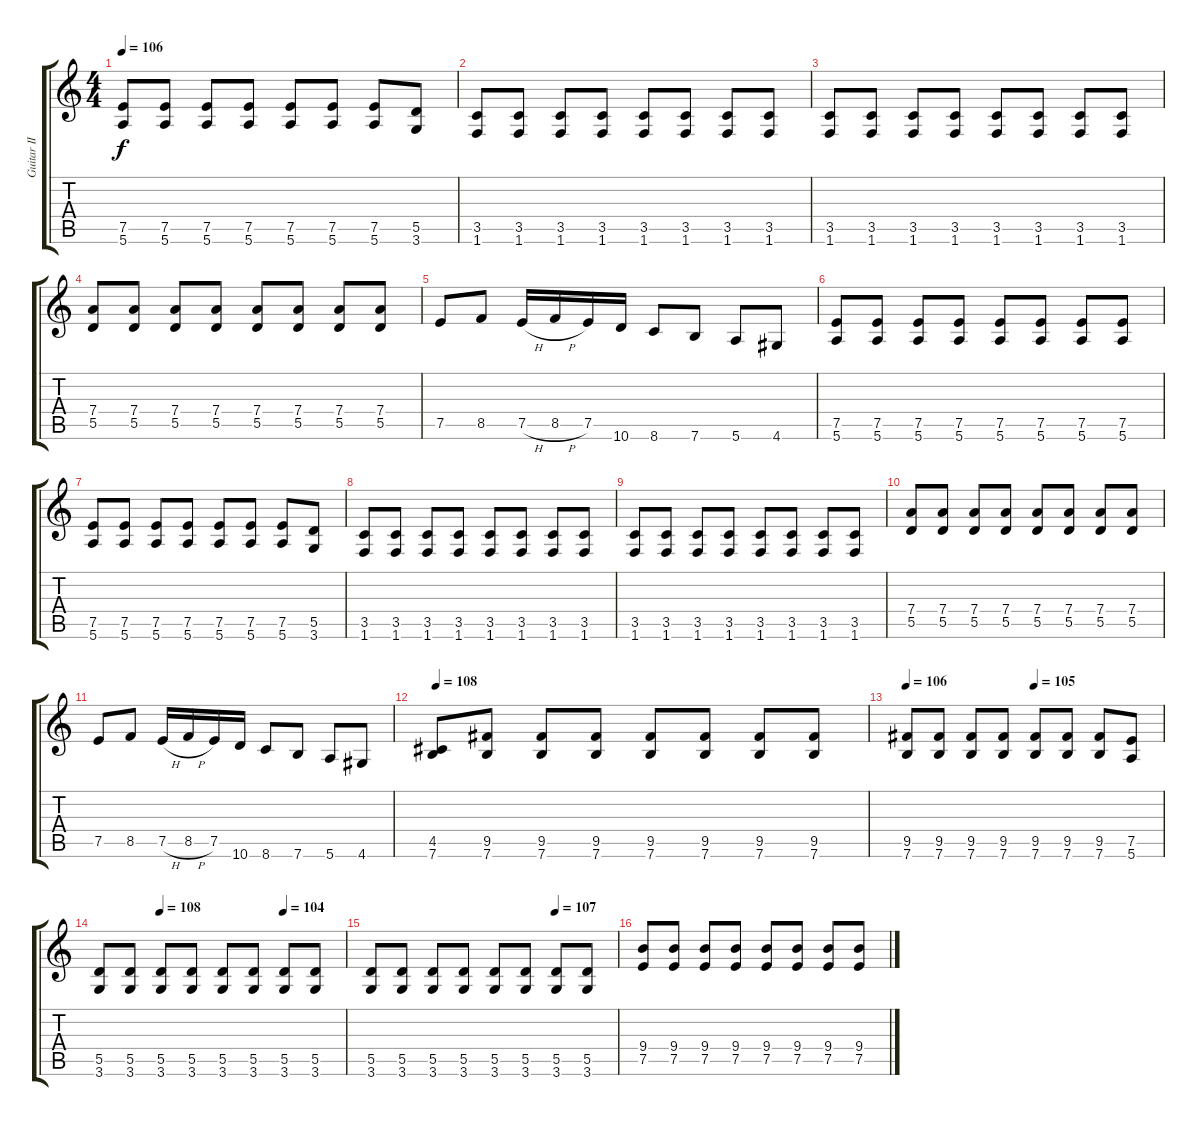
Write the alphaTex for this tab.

\track ("Guitar II" "Guitar II") {instrument distortionguitar}
\staff {score tabs}
\tuning (E4 B3 G3 D3 A2 E2) {hide}
\ts (4 4)
\tempo 106
\clef g2
\ks c
(7.5 5.6).8{dy f} (7.5 5.6).8 (7.5 5.6).8 (7.5 5.6).8 (7.5 5.6).8 (7.5 5.6).8 (7.5 5.6).8 (5.5 3.6).8 |
(3.5 1.6).8 (3.5 1.6).8 (3.5 1.6).8 (3.5 1.6).8 (3.5 1.6).8 (3.5 1.6).8 (3.5 1.6).8 (3.5 1.6).8 |
(3.5 1.6).8 (3.5 1.6).8 (3.5 1.6).8 (3.5 1.6).8 (3.5 1.6).8 (3.5 1.6).8 (3.5 1.6).8 (3.5 1.6).8 |
(7.4 5.5).8 (7.4 5.5).8 (7.4 5.5).8 (7.4 5.5).8 (7.4 5.5).8 (7.4 5.5).8 (7.4 5.5).8 (7.4 5.5).8 |
7.5.8 8.5.8 7.5{h}.16 8.5{h}.16 7.5.16 10.6.16 8.6.8 7.6.8 5.6.8 4.6.8 |
(7.5 5.6).8 (7.5 5.6).8 (7.5 5.6).8 (7.5 5.6).8 (7.5 5.6).8 (7.5 5.6).8 (7.5 5.6).8 (7.5 5.6).8 |
(7.5 5.6).8 (7.5 5.6).8 (7.5 5.6).8 (7.5 5.6).8 (7.5 5.6).8 (7.5 5.6).8 (7.5 5.6).8 (5.5 3.6).8 |
(3.5 1.6).8 (3.5 1.6).8 (3.5 1.6).8 (3.5 1.6).8 (3.5 1.6).8 (3.5 1.6).8 (3.5 1.6).8 (3.5 1.6).8 |
(3.5 1.6).8 (3.5 1.6).8 (3.5 1.6).8 (3.5 1.6).8 (3.5 1.6).8 (3.5 1.6).8 (3.5 1.6).8 (3.5 1.6).8 |
(7.4 5.5).8 (7.4 5.5).8 (7.4 5.5).8 (7.4 5.5).8 (7.4 5.5).8 (7.4 5.5).8 (7.4 5.5).8 (7.4 5.5).8 |
7.5.8 8.5.8 7.5{h}.16 8.5{h}.16 7.5.16 10.6.16 8.6.8 7.6.8 5.6.8 4.6.8 |
\tempo 108
(4.5 7.6).8 (9.5 7.6).8 (9.5 7.6).8 (9.5 7.6).8 (9.5 7.6).8 (9.5 7.6).8 (9.5 7.6).8 (9.5 7.6).8 |
\tempo 106
\tempo (105 0.5)
(9.5 7.6).8 (9.5 7.6).8 (9.5 7.6).8 (9.5 7.6).8 (9.5 7.6).8 (9.5 7.6).8 (9.5 7.6).8 (7.5 5.6).8 |
\tempo (108 0.25)
\tempo (104 0.75)
(5.5 3.6).8 (5.5 3.6).8 (5.5 3.6).8 (5.5 3.6).8 (5.5 3.6).8 (5.5 3.6).8 (5.5 3.6).8 (5.5 3.6).8 |
\tempo (107 0.75)
(5.5 3.6).8 (5.5 3.6).8 (5.5 3.6).8 (5.5 3.6).8 (5.5 3.6).8 (5.5 3.6).8 (5.5 3.6).8 (5.5 3.6).8 |
(9.4 7.5).8 (9.4 7.5).8 (9.4 7.5).8 (9.4 7.5).8 (9.4 7.5).8 (9.4 7.5).8 (9.4 7.5).8 (9.4 7.5).8
